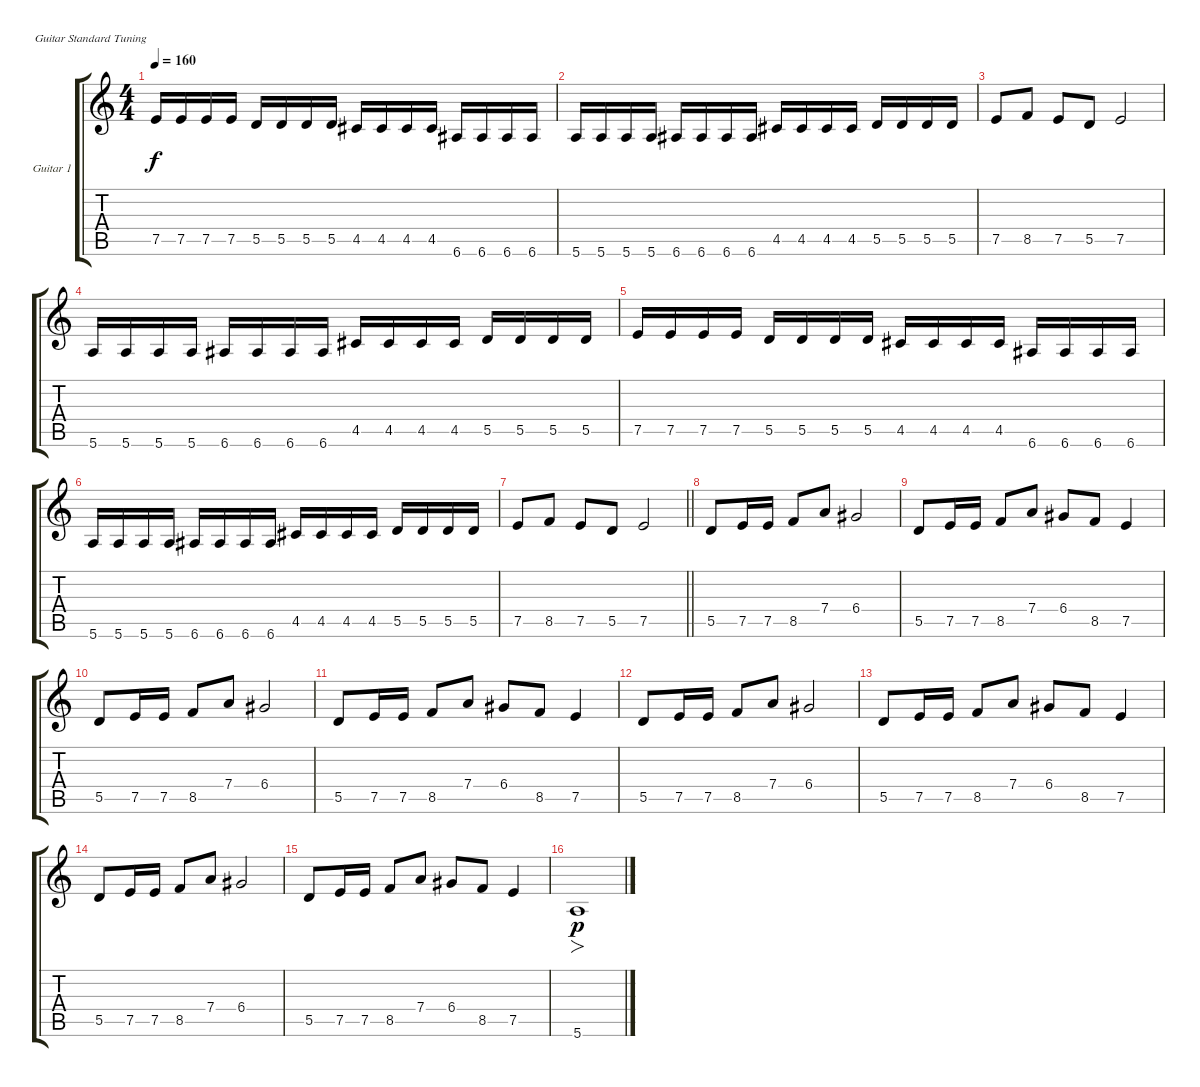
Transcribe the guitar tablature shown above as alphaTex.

\defaultSystemsLayout 4
\bracketExtendMode groupsimilarinstruments
\firstSystemTrackNameOrientation horizontal
\otherSystemsTrackNameOrientation horizontal
\track ("Guitar 1" "Guitar 1") {instrument distortionguitar}
\staff {score tabs}
\tuning (E4 B3 G3 D3 A2 E2)
\ts (4 4)
\tempo 160
\clef g2
\ks aminor
7.5.16{dy f} 7.5.16 7.5.16 7.5.16 5.5.16 5.5.16 5.5.16 5.5.16 4.5.16 4.5.16 4.5.16 4.5.16 6.6.16 6.6.16 6.6.16 6.6.16 |
5.6.16 5.6.16 5.6.16 5.6.16 6.6.16 6.6.16 6.6.16 6.6.16 4.5.16 4.5.16 4.5.16 4.5.16 5.5.16 5.5.16 5.5.16 5.5.16 |
7.5.8 8.5.8 7.5.8 5.5.8 7.5.2 |
5.6.16 5.6.16 5.6.16 5.6.16 6.6.16 6.6.16 6.6.16 6.6.16 4.5.16 4.5.16 4.5.16 4.5.16 5.5.16 5.5.16 5.5.16 5.5.16 |
7.5.16 7.5.16 7.5.16 7.5.16 5.5.16 5.5.16 5.5.16 5.5.16 4.5.16 4.5.16 4.5.16 4.5.16 6.6.16 6.6.16 6.6.16 6.6.16 |
5.6.16 5.6.16 5.6.16 5.6.16 6.6.16 6.6.16 6.6.16 6.6.16 4.5.16 4.5.16 4.5.16 4.5.16 5.5.16 5.5.16 5.5.16 5.5.16 |
\barLineRight lightlight
7.5.8 8.5.8 7.5.8 5.5.8 7.5.2 |
5.5.8 7.5.16 7.5.16 8.5.8 7.4.8 6.4.2 |
5.5.8 7.5.16 7.5.16 8.5.8 7.4.8 6.4.8 8.5.8 7.5.4 |
5.5.8 7.5.16 7.5.16 8.5.8 7.4.8 6.4.2 |
5.5.8 7.5.16 7.5.16 8.5.8 7.4.8 6.4.8 8.5.8 7.5.4 |
5.5.8 7.5.16 7.5.16 8.5.8 7.4.8 6.4.2 |
5.5.8 7.5.16 7.5.16 8.5.8 7.4.8 6.4.8 8.5.8 7.5.4 |
5.5.8 7.5.16 7.5.16 8.5.8 7.4.8 6.4.2 |
5.5.8 7.5.16 7.5.16 8.5.8 7.4.8 6.4.8 8.5.8 7.5.4 |
5.6.1{fo dy p}
